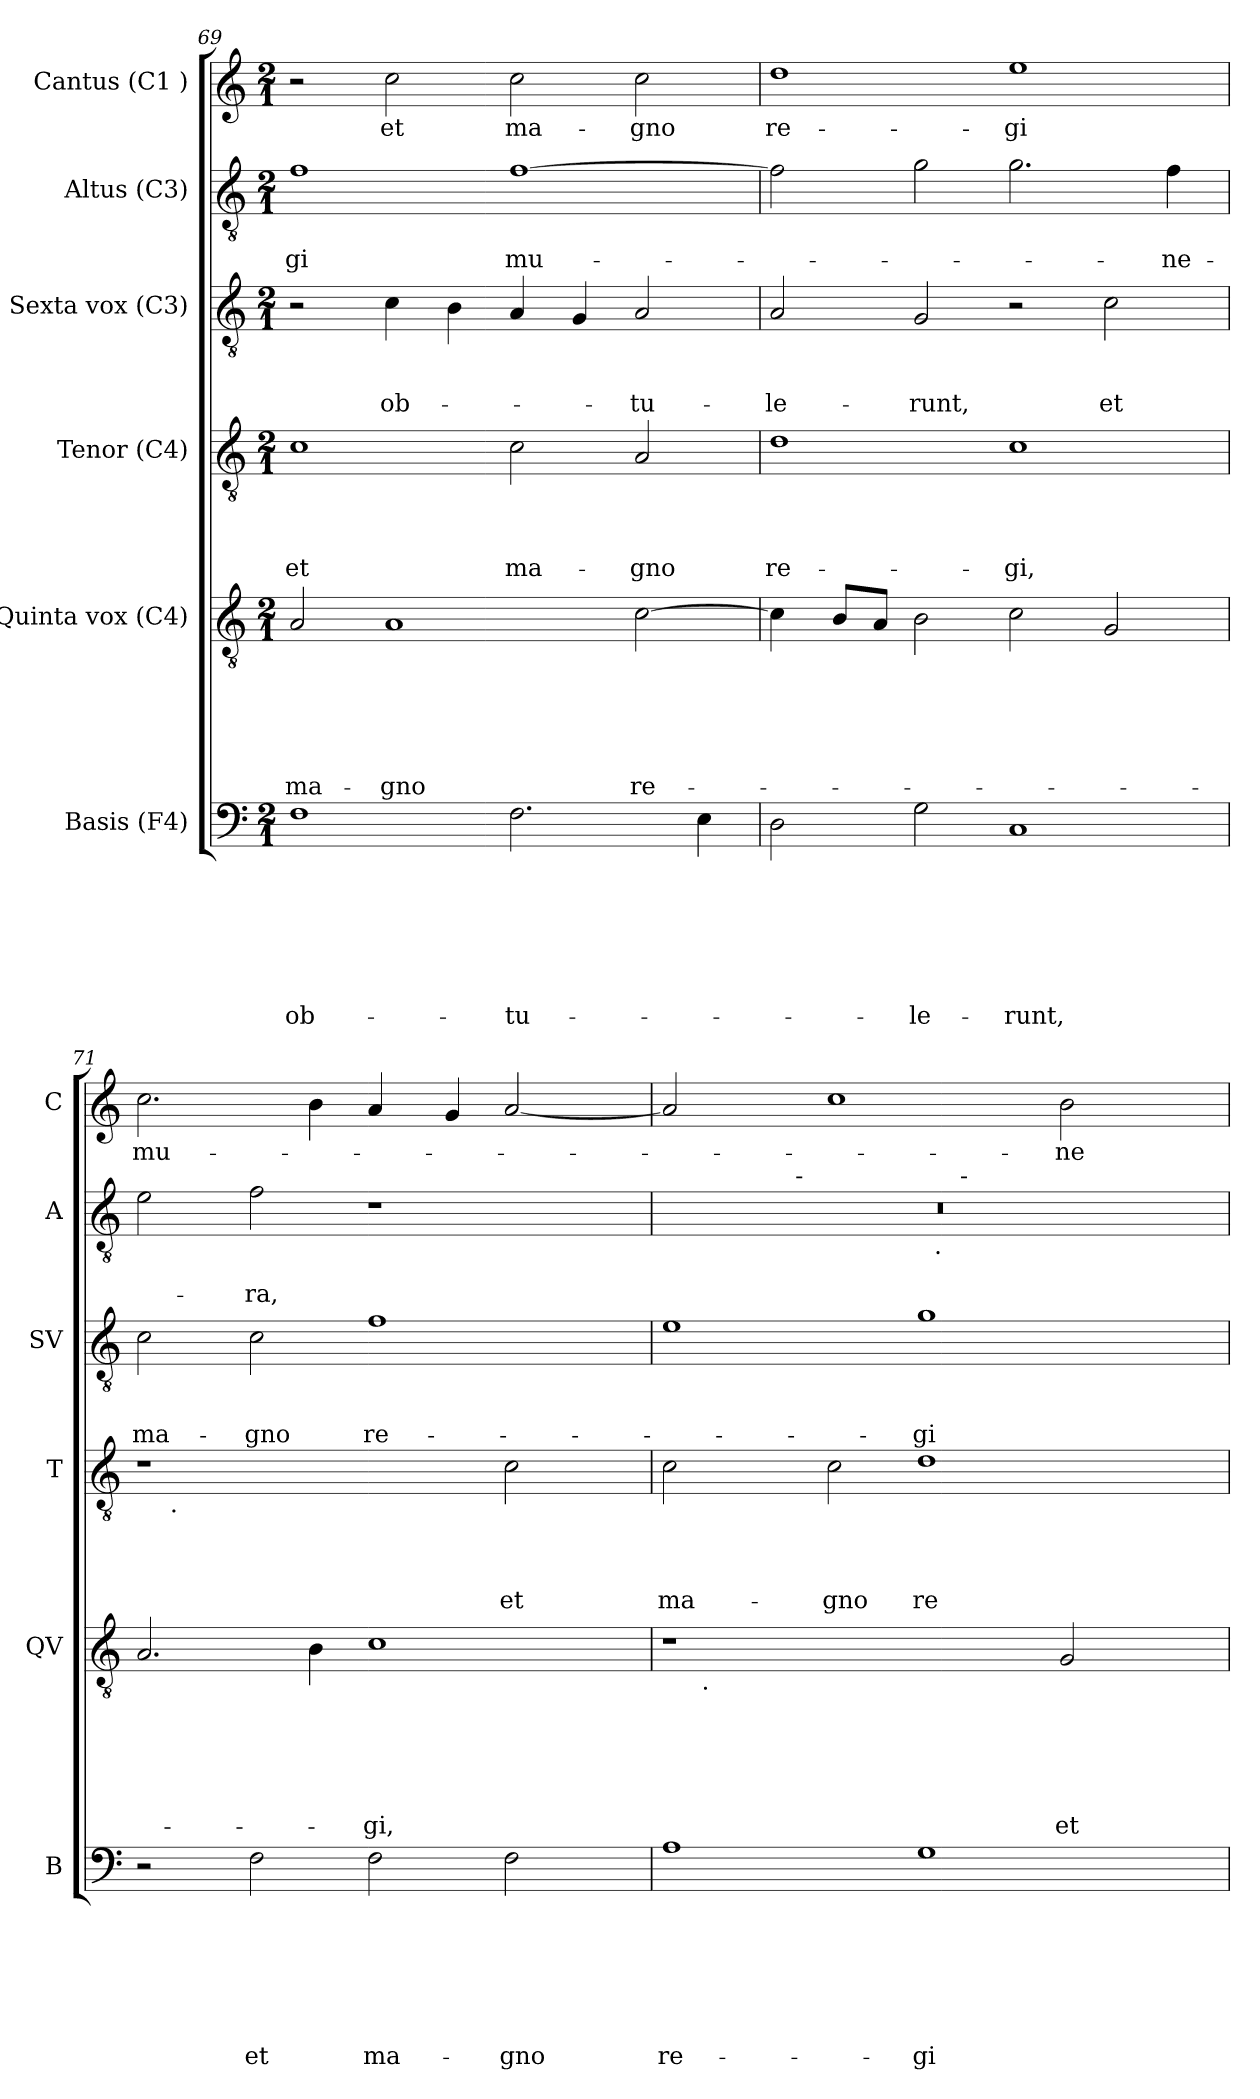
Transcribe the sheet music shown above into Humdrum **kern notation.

**kern	**text	**text	**text	**text	**text	**text	**text	**kern	**text	**text	**text	**text	**text	**text	**kern	**text	**text	**text	**text	**kern	**text	**text	**text	**kern	**text	**text	**kern	**text
*part6	*part6	*part6	*part6	*part6	*part6	*part6	*part6	*part5	*part5	*part5	*part5	*part5	*part5	*part5	*part4	*part4	*part4	*part4	*part4	*part3	*part3	*part3	*part3	*part2	*part2	*part2	*part1	*part1
*staff6	*staff6	*staff6	*staff6	*staff6	*staff6	*staff6	*staff6	*staff5	*staff5	*staff5	*staff5	*staff5	*staff5	*staff5	*staff4	*staff4	*staff4	*staff4	*staff4	*staff3	*staff3	*staff3	*staff3	*staff2	*staff2	*staff2	*staff1	*staff1
*I"Basis (F4)	*	*	*	*	*	*	*	*I"Quinta vox (C4)	*	*	*	*	*	*	*I"Tenor (C4)	*	*	*	*	*I"Sexta vox (C3)	*	*	*	*I"Altus (C3)	*	*	*I"Cantus (C1 )	*
*I'B	*	*	*	*	*	*	*	*I'QV	*	*	*	*	*	*	*I'T	*	*	*	*	*I'SV	*	*	*	*I'A	*	*	*I'C	*
*clefF4	*	*	*	*	*	*	*	*clefGv2	*	*	*	*	*	*	*clefGv2	*	*	*	*	*clefGv2	*	*	*	*clefGv2	*	*	*clefG2	*
*k[]	*	*	*	*	*	*	*	*k[]	*	*	*	*	*	*	*k[]	*	*	*	*	*k[]	*	*	*	*k[]	*	*	*k[]	*
*C:	*	*	*	*	*	*	*	*C:	*	*	*	*	*	*	*C:	*	*	*	*	*C:	*	*	*	*C:	*	*	*C:	*
*M2/1	*	*	*	*	*	*	*	*M2/1	*	*	*	*	*	*	*M2/1	*	*	*	*	*M2/1	*	*	*	*M2/1	*	*	*M2/1	*
=69	=69	=69	=69	=69	=69	=69	=69	=69	=69	=69	=69	=69	=69	=69	=69	=69	=69	=69	=69	=69	=69	=69	=69	=69	=69	=69	=69	=69
!	!	!	!	!	!	!	!LO:LY:b	!	!	!	!	!	!	!LO:LY:b	!	!	!	!	!LO:LY:b	!	!	!	!	!	!	!LO:LY:b	!	!
1F	.	.	.	.	.	.	ob-	2A/	.	.	.	.	.	ma-	1c	.	.	.	-et	2r	.	.	.	1f	.	-gi	2r	.
!	!	!	!	!	!	!	!	!	!	!	!	!	!	!LO:LY:b	!	!	!	!	!	!	!	!	!LO:LY:b	!	!	!	!	!LO:LY:b
.	.	.	.	.	.	.	.	1A	.	.	.	.	.	-gno	.	.	.	.	.	4c\	.	.	ob-	.	.	.	2cc\	et
.	.	.	.	.	.	.	.	.	.	.	.	.	.	.	.	.	.	.	.	4B\	.	.	.	.	.	.	.	.
!	!	!	!	!	!	!	!LO:LY:b	!	!	!	!	!	!	!	!	!	!	!	!LO:LY:b	!	!	!	!	!	!	!LO:LY:b	!	!LO:LY:b
2.F\	.	.	.	.	.	.	-tu-	.	.	.	.	.	.	.	2c\	.	.	.	ma-	4A/	.	.	.	[>1f	.	mu-	2cc\	ma-
.	.	.	.	.	.	.	.	.	.	.	.	.	.	.	.	.	.	.	.	4G/	.	.	.	.	.	.	.	.
!	!	!	!	!	!	!	!	!	!	!	!	!	!	!LO:LY:b	!	!	!	!	!LO:LY:b	!	!	!	!LO:LY:b	!	!	!	!	!LO:LY:b
.	.	.	.	.	.	.	.	[>2c\	.	.	.	.	.	re-	2A/	.	.	.	-gno	2A/	.	.	-tu-	.	.	.	2cc\	-gno
4E\	.	.	.	.	.	.	.	.	.	.	.	.	.	.	.	.	.	.	.	.	.	.	.	.	.	.	.	.
=70	=70	=70	=70	=70	=70	=70	=70	=70	=70	=70	=70	=70	=70	=70	=70	=70	=70	=70	=70	=70	=70	=70	=70	=70	=70	=70	=70	=70
!	!	!	!	!	!	!	!	!	!	!	!	!	!	!	!	!	!	!	!LO:LY:b	!	!	!	!LO:LY:b	!	!	!	!	!LO:LY:b
2D\	.	.	.	.	.	.	.	4c\]	.	.	.	.	.	.	1d	.	.	.	re-	2A/	.	.	-le-	2f\]	.	.	1dd	re-
.	.	.	.	.	.	.	.	8B/L	.	.	.	.	.	.	.	.	.	.	.	.	.	.	.	.	.	.	.	.
.	.	.	.	.	.	.	.	8A/J	.	.	.	.	.	.	.	.	.	.	.	.	.	.	.	.	.	.	.	.
!	!	!	!	!	!	!	!LO:LY:b	!	!	!	!	!	!	!	!	!	!	!	!	!	!	!	!LO:LY:b	!	!	!	!	!
2G\	.	.	.	.	.	.	-le-	2B\	.	.	.	.	.	.	.	.	.	.	.	2G/	.	.	-runt,	2g\	.	.	.	.
!	!	!	!	!	!	!	!LO:LY:b	!	!	!	!	!	!	!	!	!	!	!	!LO:LY:b	!	!	!	!	!	!	!	!	!LO:LY:b
1C	.	.	.	.	.	.	-runt,	2c\	.	.	.	.	.	.	1c	.	.	.	-gi,	2r	.	.	.	2.g\	.	.	1ee	-gi
!	!	!	!	!	!	!	!	!	!	!	!	!	!	!	!	!	!	!	!	!	!	!	!LO:LY:b	!	!	!	!	!
.	.	.	.	.	.	.	.	2G/	.	.	.	.	.	.	.	.	.	.	.	2c\	.	.	et	.	.	.	.	.
!	!	!	!	!	!	!	!	!	!	!	!	!	!	!	!	!	!	!	!	!	!	!	!	!	!	!LO:LY:b	!	!
.	.	.	.	.	.	.	.	.	.	.	.	.	.	.	.	.	.	.	.	.	.	.	.	4f\	.	-ne-	.	.
=71	=71	=71	=71	=71	=71	=71	=71	=71	=71	=71	=71	=71	=71	=71	=71	=71	=71	=71	=71	=71	=71	=71	=71	=71	=71	=71	=71	=71
!	!	!	!	!	!	!	!	!	!	!	!	!	!	!	!	!	!	!	!	!	!	!	!LO:LY:b	!	!	!	!	!LO:LY:b
*	*	*	*	*	*	*	*	*	*	*	*	*	*	*	*^	*	*	*	*	*	*	*	*	*	*	*	*	*
2r	.	.	.	.	.	.	.	2.A/	.	.	.	.	.	.	1r	16.ryy	.	.	.	.	2c\	.	.	ma-	2e\	.	.	2.cc\	mu-
!	!	!	!	!	!	!	!	!	!	!	!	!	!	!	!	!LO:TX:b:t=.	!	!	!	!	!	!	!	!	!	!	!	!	!
.	.	.	.	.	.	.	.	.	.	.	.	.	.	.	.	1ryy	.	.	.	.	.	.	.	.	.	.	.	.	.
!	!	!	!	!	!	!	!LO:LY:b	!	!	!	!	!	!	!	!	!	!	!	!	!	!	!	!	!LO:LY:b	!	!	!LO:LY:b	!	!
2F\	.	.	.	.	.	.	et	.	.	.	.	.	.	.	.	.	.	.	.	.	2c\	.	.	-gno	2f\	.	-ra,	.	.
.	.	.	.	.	.	.	.	4B\	.	.	.	.	.	.	.	.	.	.	.	.	.	.	.	.	.	.	.	4b\	.
!	!	!	!	!	!	!	!LO:LY:b	!	!	!	!	!	!	!LO:LY:b	!	!	!	!	!	!	!	!	!	!LO:LY:b	!	!	!	!	!
2F\	.	.	.	.	.	.	ma-	1c	.	.	.	.	.	-gi,	2ryy	.	.	.	.	.	1f	.	.	re-	1r	.	.	4a/	.
.	.	.	.	.	.	.	.	.	.	.	.	.	.	.	.	2ryy	.	.	.	.	.	.	.	.	.	.	.	.	.
.	.	.	.	.	.	.	.	.	.	.	.	.	.	.	.	.	.	.	.	.	.	.	.	.	.	.	.	4g/	.
!	!	!	!	!	!	!	!LO:LY:b	!	!	!	!	!	!	!	!	!	!	!	!	!LO:LY:b	!	!	!	!	!	!	!	!	!
2F\	.	.	.	.	.	.	-gno	.	.	.	.	.	.	.	2c\	.	.	.	.	et	.	.	.	.	.	.	.	[<2a/	.
.	.	.	.	.	.	.	.	.	.	.	.	.	.	.	.	4ryy	.	.	.	.	.	.	.	.	.	.	.	.	.
.	.	.	.	.	.	.	.	.	.	.	.	.	.	.	.	8ryy	.	.	.	.	.	.	.	.	.	.	.	.	.
.	.	.	.	.	.	.	.	.	.	.	.	.	.	.	.	32ryy	.	.	.	.	.	.	.	.	.	.	.	.	.
!!LO:LB:g=z
=72	=72	=72	=72	=72	=72	=72	=72	=72	=72	=72	=72	=72	=72	=72	=72	=72	=72	=72	=72	=72	=72	=72	=72	=72	=72	=72	=72	=72	=72
!	!	!	!	!	!	!	!LO:LY:b	!	!	!	!	!	!	!	!	!	!	!	!	!LO:LY:b	!	!	!	!	!	!	!	!	!
*	*	*	*	*	*	*	*	*^	*	*	*	*	*	*	*	*	*	*	*	*	*	*	*	*	*^	*	*	*	*
*	*	*	*	*	*	*	*	*	*	*	*	*	*	*	*	*	*	*	*	*	*	*	*	*	*	*	*^	*	*	*	*
*	*	*	*	*	*	*	*	*	*	*	*	*	*	*	*	*v	*v	*	*	*	*	*	*	*	*	*	*	*^	*	*	*	*
1A	.	.	.	.	.	.	re-	1r	8ryy	.	.	.	.	.	.	2c\	.	.	.	ma-	1e	.	.	.	0r	4ryy	1ryy	1ryy	.	.	2a/]	.
!	!	!	!	!	!	!	!	!	!LO:TX:b:t=.	!	!	!	!	!	!	!	!	!	!	!	!	!	!	!	!	!	!	!	!	!	!	!
.	.	.	.	.	.	.	.	.	1...ryy	.	.	.	.	.	.	.	.	.	.	.	.	.	.	.	.	.	.	.	.	.	.	.
.	.	.	.	.	.	.	.	.	.	.	.	.	.	.	.	.	.	.	.	.	.	.	.	.	.	8ryy	.	.	.	.	.	.
.	.	.	.	.	.	.	.	.	.	.	.	.	.	.	.	.	.	.	.	.	.	.	.	.	.	32ryy	.	.	.	.	.	.
!	!	!	!	!	!	!	!	!	!	!	!	!	!	!	!	!	!	!	!	!	!	!	!	!	!	!LO:TX:a:t=-	!	!	!	!	!	!
.	.	.	.	.	.	.	.	.	.	.	.	.	.	.	.	.	.	.	.	.	.	.	.	.	.	1ryy	.	.	.	.	.	.
!	!	!	!	!	!	!	!	!	!	!	!	!	!	!	!	!	!	!	!	!LO:LY:b	!	!	!	!	!	!	!	!	!	!	!	!
.	.	.	.	.	.	.	.	.	.	.	.	.	.	.	.	2c\	.	.	.	-gno	.	.	.	.	.	.	.	.	.	.	1cc	.
!	!	!	!	!	!	!	!LO:LY:b	!	!	!	!	!	!	!	!	!	!	!	!	!LO:LY:b	!	!	!	!LO:LY:b	!	!	!	!	!	!	!	!
1G	.	.	.	.	.	.	-gi	2ryy	.	.	.	.	.	.	.	1d	.	.	.	re-	1g	.	.	-gi	.	.	32ryy	16.ryy	.	.	.	.
!	!	!	!	!	!	!	!	!	!	!	!	!	!	!	!	!	!	!	!	!	!	!	!	!	!	!	!LO:TX:b:t=.	!	!	!	!	!
.	.	.	.	.	.	.	.	.	.	.	.	.	.	.	.	.	.	.	.	.	.	.	.	.	.	.	2ryy	.	.	.	.	.
!	!	!	!	!	!	!	!	!	!	!	!	!	!	!	!	!	!	!	!	!	!	!	!	!	!	!	!	!LO:TX:a:t=-	!	!	!	!
.	.	.	.	.	.	.	.	.	.	.	.	.	.	.	.	.	.	.	.	.	.	.	.	.	.	.	.	2ryy	.	.	.	.
.	.	.	.	.	.	.	.	.	.	.	.	.	.	.	.	.	.	.	.	.	.	.	.	.	.	2ryy	.	.	.	.	.	.
!	!	!	!	!	!	!	!	!	!	!	!	!	!	!	!LO:LY:b	!	!	!	!	!	!	!	!	!	!	!	!	!	!	!	!	!LO:LY:b
.	.	.	.	.	.	.	.	2G/	.	.	.	.	.	.	et	.	.	.	.	.	.	.	.	.	.	.	.	.	.	.	2b\	-ne-
.	.	.	.	.	.	.	.	.	.	.	.	.	.	.	.	.	.	.	.	.	.	.	.	.	.	.	4...ryy	.	.	.	.	.
.	.	.	.	.	.	.	.	.	.	.	.	.	.	.	.	.	.	.	.	.	.	.	.	.	.	.	.	4ryy	.	.	.	.
.	.	.	.	.	.	.	.	.	.	.	.	.	.	.	.	.	.	.	.	.	.	.	.	.	.	.	.	8ryy	.	.	.	.
.	.	.	.	.	.	.	.	.	.	.	.	.	.	.	.	.	.	.	.	.	.	.	.	.	.	16.ryy	.	.	.	.	.	.
.	.	.	.	.	.	.	.	.	.	.	.	.	.	.	.	.	.	.	.	.	.	.	.	.	.	.	.	32ryy	.	.	.	.
*	*	*	*	*	*	*	*	*v	*v	*	*	*	*	*	*	*	*	*	*	*	*	*	*	*	*v	*v	*v	*v	*	*	*	*
=	=	=	=	=	=	=	=	=	=	=	=	=	=	=	=	=	=	=	=	=	=	=	=	=	=	=	=	=
*-	*-	*-	*-	*-	*-	*-	*-	*-	*-	*-	*-	*-	*-	*-	*-	*-	*-	*-	*-	*-	*-	*-	*-	*-	*-	*-	*-	*-
